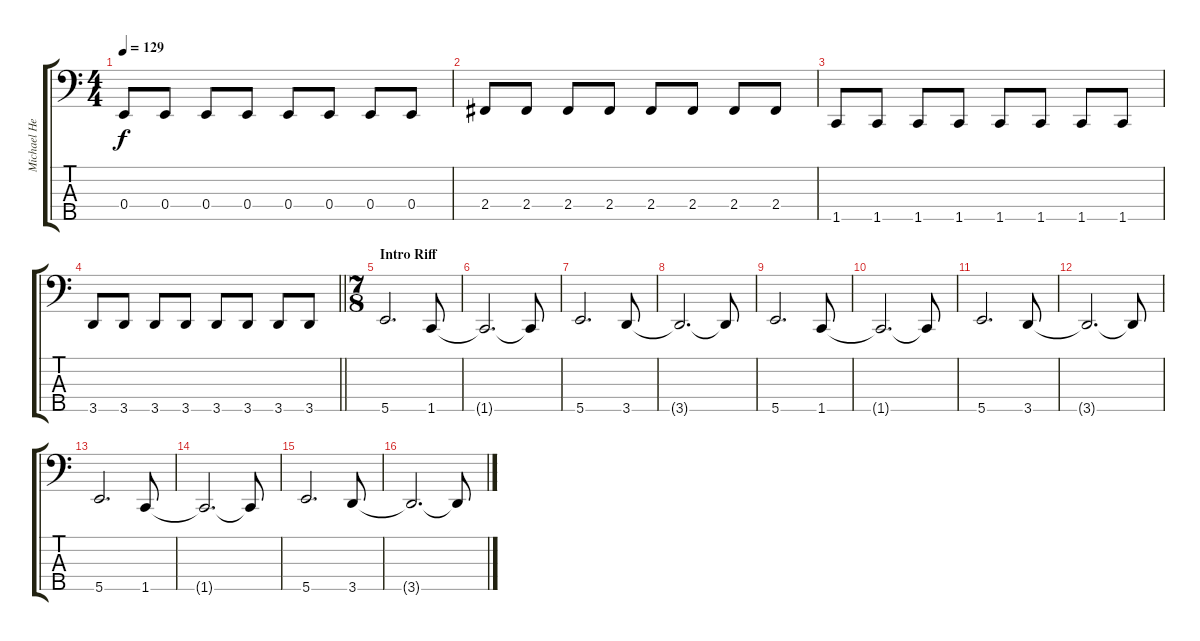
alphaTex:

\track ("Michael Hedlund" "Michael He") {instrument electricbassfinger}
\staff {score tabs}
\tuning (G2 D2 A1 E1 B0) {hide}
\ts (4 4)
\tempo 129
\clef f4
\ks c
0.4.8{dy f} 0.4.8 0.4.8 0.4.8 0.4.8 0.4.8 0.4.8 0.4.8 |
2.4.8 2.4.8 2.4.8 2.4.8 2.4.8 2.4.8 2.4.8 2.4.8 |
1.5.8 1.5.8 1.5.8 1.5.8 1.5.8 1.5.8 1.5.8 1.5.8 |
\barLineRight lightlight
3.5.8 3.5.8 3.5.8 3.5.8 3.5.8 3.5.8 3.5.8 3.5.8 |
\ts (7 8)
\section ("" "Intro Riff")
5.5.2{d} 1.5.8 |
1.5{t}.2{d} 1.5{t}.8 |
5.5.2{d} 3.5.8 |
3.5{t}.2{d} 3.5{t}.8 |
5.5.2{d} 1.5.8 |
1.5{t}.2{d} 1.5{t}.8 |
5.5.2{d} 3.5.8 |
3.5{t}.2{d} 3.5{t}.8 |
5.5.2{d} 1.5.8 |
1.5{t}.2{d} 1.5{t}.8 |
5.5.2{d} 3.5.8 |
3.5{t}.2{d} 3.5{t}.8
